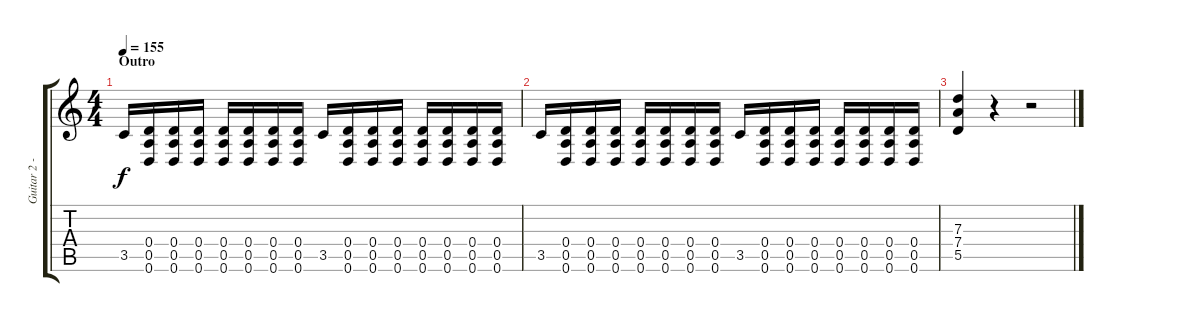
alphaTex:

\track ("Guitar 2 - Ryan Peak" "Guitar 2 -") {instrument distortionguitar}
\staff {score tabs}
\tuning (E4 B3 G3 D3 A2 D2) {hide}
\ts (4 4)
\section ("" "Outro")
\tempo 155
\clef g2
\ks c
3.5.16{dy f} (0.4 0.5 0.6).16 (0.4 0.5 0.6).16 (0.4 0.5 0.6).16 (0.4 0.5 0.6).16 (0.4 0.5 0.6).16 (0.4 0.5 0.6).16 (0.4 0.5 0.6).16 3.5.16 (0.4 0.5 0.6).16 (0.4 0.5 0.6).16 (0.4 0.5 0.6).16 (0.4 0.5 0.6).16 (0.4 0.5 0.6).16 (0.4 0.5 0.6).16 (0.4 0.5 0.6).16 |
3.5.16 (0.4 0.5 0.6).16 (0.4 0.5 0.6).16 (0.4 0.5 0.6).16 (0.4 0.5 0.6).16 (0.4 0.5 0.6).16 (0.4 0.5 0.6).16 (0.4 0.5 0.6).16 3.5.16 (0.4 0.5 0.6).16 (0.4 0.5 0.6).16 (0.4 0.5 0.6).16 (0.4 0.5 0.6).16 (0.4 0.5 0.6).16 (0.4 0.5 0.6).16 (0.4 0.5 0.6).16 |
(7.3 7.4 5.5).4 r.4 r.2
